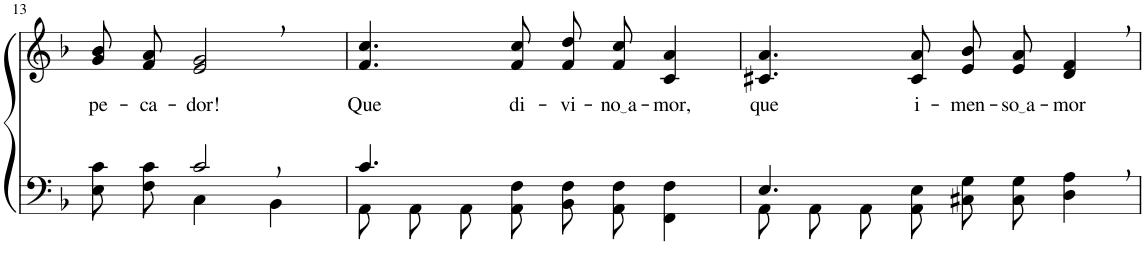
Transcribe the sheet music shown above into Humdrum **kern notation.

**kern	**kern	**text
*part2	*part1	*part1
*staff2	*staff1	*staff1
*I"Parte III e IV	*I"Parte I e II	*
!!LO:PB:g=z
*clefF4	*clefG2	*
*Trd-1c-2	*Trd-1c-2	*
*k[b-]	*k[b-]	*
*M4/4	*M4/4	*
=13	=13	=13
*^	*	*
!	!	!	!LO:LY:b
4ryy	8E\ 8c\L	8g/ 8b-/L	pe-
!	!	!	!LO:LY:b
.	8F\ 8c\J	8f/ 8a/J	-ca-
!	!	!	!LO:LY:b
2c,/	4C\	2e/, 2g/,	-dor!
.	4BB-\	.	.
=14	=14	=14	=14
!	!	!	!LO:LY:b
4.c/	8AA\L	4.f/ 4.cc/	Que
.	8AA\J	.	.
.	8AA/L	.	.
!	!	!	!LO:LY:b
2ryy	8AA/ 8F/J	8f/ 8cc/	di-
!	!	!	!LO:LY:b
.	8BB-\ 8F\L	8f/ 8dd/L	-vi-
!	!	!	!LO:LY:b
.	8AA\ 8F\J	8f/ 8cc/J	no a
!	!	!	!LO:LY:b
.	4FF\ 4F\	4c/ 4a/	-mor,
8ryy	.	.	.
=15	=15	=15	=15
!	!	!	!LO:LY:b
4.E/	8AA\L	4.c#X/ 4.a/	que
.	8AA\J	.	.
.	8AA/L	.	.
!	!	!	!LO:LY:b
2ryy	8AA/ 8E/J	8c#/ 8a/	i-
!	!	!	!LO:LY:b
.	8C#X\ 8G\L	8e/ 8b-/L	-men-
!	!	!	!LO:LY:b
.	8C#\ 8G\J	8e/ 8a/J	so a
!	!	!	!LO:LY:b
.	4D\ 4A\	4d/, 4f/,	-mor
8ryy	.	.	.
*v	*v	*	*
=	=	=
*-	*-	*-
